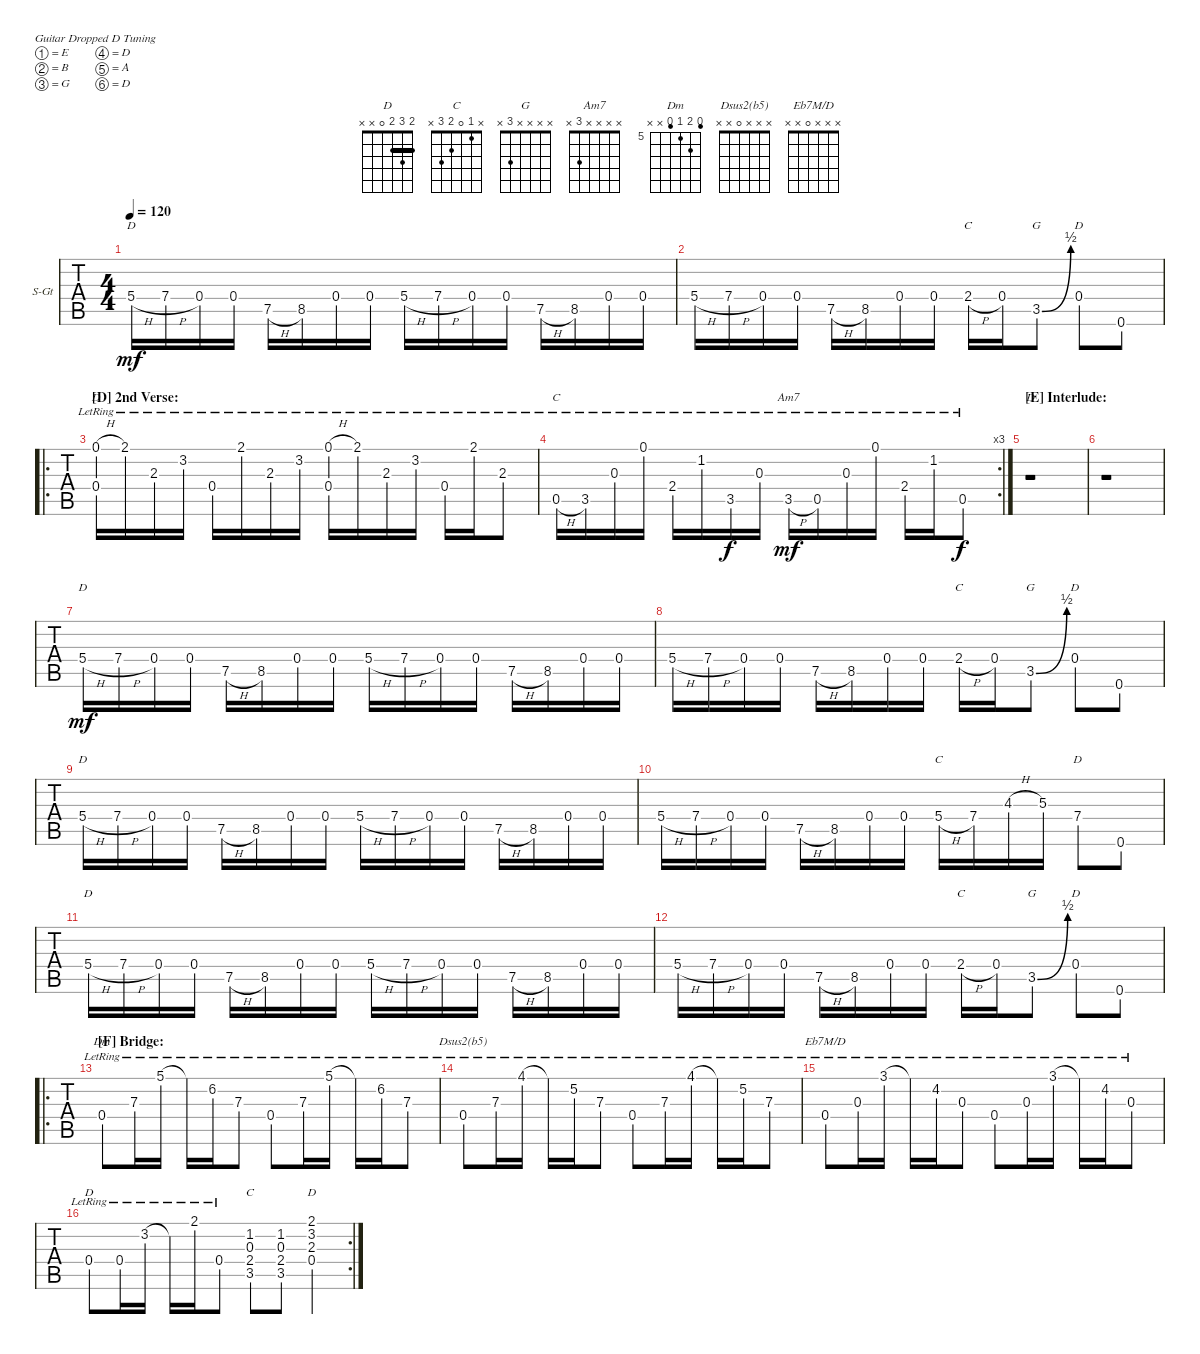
\defaultSystemsLayout 4
\bracketExtendMode groupsimilarinstruments
\firstSystemTrackNameOrientation horizontal
\otherSystemsTrackNameOrientation horizontal
\track ("Acoustic Guitar 2" "S-Gt") {solo instrument acousticguitarsteel}
\staff {tabs}
\tuning (E4 B3 G3 D3 A2 D2)
\chord ("D" x x x 5 x x) {showfingering false}
\chord ("C" x x x 5 x x) {showfingering false}
\chord ("D" x x x 7 x x) {firstfret 7 showfingering false}
\chord ("C" x x x 0 x x) {showfingering false}
\chord ("G" x x x x 3 x)
\chord ("D" x x x 0 x x) {showfingering false}
\chord ("D" x x 0 x x x) {showfingering false}
\chord ("C" x x x x 0 x) {showfingering false}
\chord ("Am7" x x x x 3 x)
\chord ("D" x x x x x x)
\chord ("Dm" 4 6 5 4 x x) {firstfret 5 showfingering false}
\chord ("Dsus2(b5)" x x x 0 x x)
\chord ("Eb7M/D" x x x 0 x x)
\chord ("D" 0 3 2 4 x x) {showfingering false}
\chord ("C" x 1 0 2 3 x) {showfingering false}
\chord ("D" 2 3 2 0 x x) {showfingering false barre 2}
\ts (4 4)
\tempo 120
\clef g2
\ks c
5.4{h}.16{ch "D" dy mf} 7.4{h}.16 0.4.16 0.4.16 7.5{h}.16 8.5.16 0.4.16 0.4.16 5.4{h}.16 7.4{h}.16 0.4.16 0.4.16 7.5{h}.16 8.5.16 0.4.16 0.4.16 |
5.4{h}.16 7.4{h}.16 0.4.16 0.4.16 7.5{h}.16 8.5.16 0.4.16 0.4.16 2.4{h}.16{ch "C"} 0.4.16 3.5{be (bend 0 0 15.6 2)}.8{ch "G"} 0.4.8{ch "D"} 0.6.8 |
\ro
\section ("D" "2nd Verse:")
(0.4{lr} 0.1{h lr}).16{ch "D"} 2.1{lr}.16 2.3{lr}.16 3.2{lr}.16 0.4{lr}.16 2.1{lr}.16 2.3{lr}.16 3.2{lr}.16 (0.4{lr} 0.1{h lr}).16 2.1{lr}.16 2.3{lr}.16 3.2{lr}.16 0.4{lr}.16 2.1{lr}.16 2.3{lr}.8 |
\rc 3
0.5{h lr}.16{ch "C"} 3.5{lr}.16 0.3{lr}.16 0.1{lr}.16 2.4{lr}.16 1.2{lr}.16 3.5{lr}.16{dy f} 0.3{lr}.16 3.5{h lr}.16{ch "Am7" dy mf} 0.5{lr}.16 0.3{lr}.16 0.1{lr}.16 2.4{lr}.16 1.2{lr}.16 0.5{lr}.8{dy f} |
\section ("E" "Interlude:")
r.1{ch "D"} |
r.1 |
5.4{h}.16{ch "D" dy mf} 7.4{h}.16 0.4.16 0.4.16 7.5{h}.16 8.5.16 0.4.16 0.4.16 5.4{h}.16 7.4{h}.16 0.4.16 0.4.16 7.5{h}.16 8.5.16 0.4.16 0.4.16 |
5.4{h}.16 7.4{h}.16 0.4.16 0.4.16 7.5{h}.16 8.5.16 0.4.16 0.4.16 2.4{h}.16{ch "C"} 0.4.16 3.5{be (bend 0 0 15.6 2)}.8{ch "G"} 0.4.8{ch "D"} 0.6.8 |
5.4{h}.16{ch "D"} 7.4{h}.16 0.4.16 0.4.16 7.5{h}.16 8.5.16 0.4.16 0.4.16 5.4{h}.16 7.4{h}.16 0.4.16 0.4.16 7.5{h}.16 8.5.16 0.4.16 0.4.16 |
5.4{h}.16 7.4{h}.16 0.4.16 0.4.16 7.5{h}.16 8.5.16 0.4.16 0.4.16 5.4{h}.16{ch "C"} 7.4.16 4.3{h}.16 5.3.16 7.4.8{ch "D"} 0.6.8 |
5.4{h}.16{ch "D"} 7.4{h}.16 0.4.16 0.4.16 7.5{h}.16 8.5.16 0.4.16 0.4.16 5.4{h}.16 7.4{h}.16 0.4.16 0.4.16 7.5{h}.16 8.5.16 0.4.16 0.4.16 |
5.4{h}.16 7.4{h}.16 0.4.16 0.4.16 7.5{h}.16 8.5.16 0.4.16 0.4.16 2.4{h}.16{ch "C"} 0.4.16 3.5{be (bend 0 0 15.6 2)}.8{ch "G"} 0.4.8{ch "D"} 0.6.8 |
\ro
\section ("F" "Bridge:")
0.4{lr}.8{ch "Dm"} 7.3{lr}.16 5.1{lr}.16 5.1{lr t}.16 6.2{lr}.16 7.3{lr}.8 0.4{lr}.8 7.3{lr}.16 5.1{lr}.16 5.1{lr t}.16 6.2{lr}.16 7.3{lr}.8 |
0.4{lr}.8{ch "Dsus2(b5)"} 7.3{lr}.16 4.1{lr}.16 4.1{lr t}.16 5.2{lr}.16 7.3{lr}.8 0.4{lr}.8 7.3{lr}.16 4.1{lr}.16 4.1{lr t}.16 5.2{lr}.16 7.3{lr}.8 |
0.4{lr}.8{ch "Eb7M/D"} 0.3{lr}.16 3.1{lr}.16 3.1{lr t}.16 4.2{lr}.16 0.3{lr}.8 0.4{lr}.8 0.3{lr}.16 3.1{lr}.16 3.1{lr t}.16 4.2{lr}.16 0.3{lr}.8 |
\rc 2
0.4{lr}.8{ch "D"} 0.4{lr}.16 3.2{lr}.16 3.2{lr t}.16 2.1{lr}.16 0.4{lr}.8 (3.5{st} 2.4 0.3 1.2).8{ch "C" beam merge} (3.5{st} 2.4 0.3 1.2).8{beam merge} (0.4 2.3 3.2 2.1).4{ch "D"}
